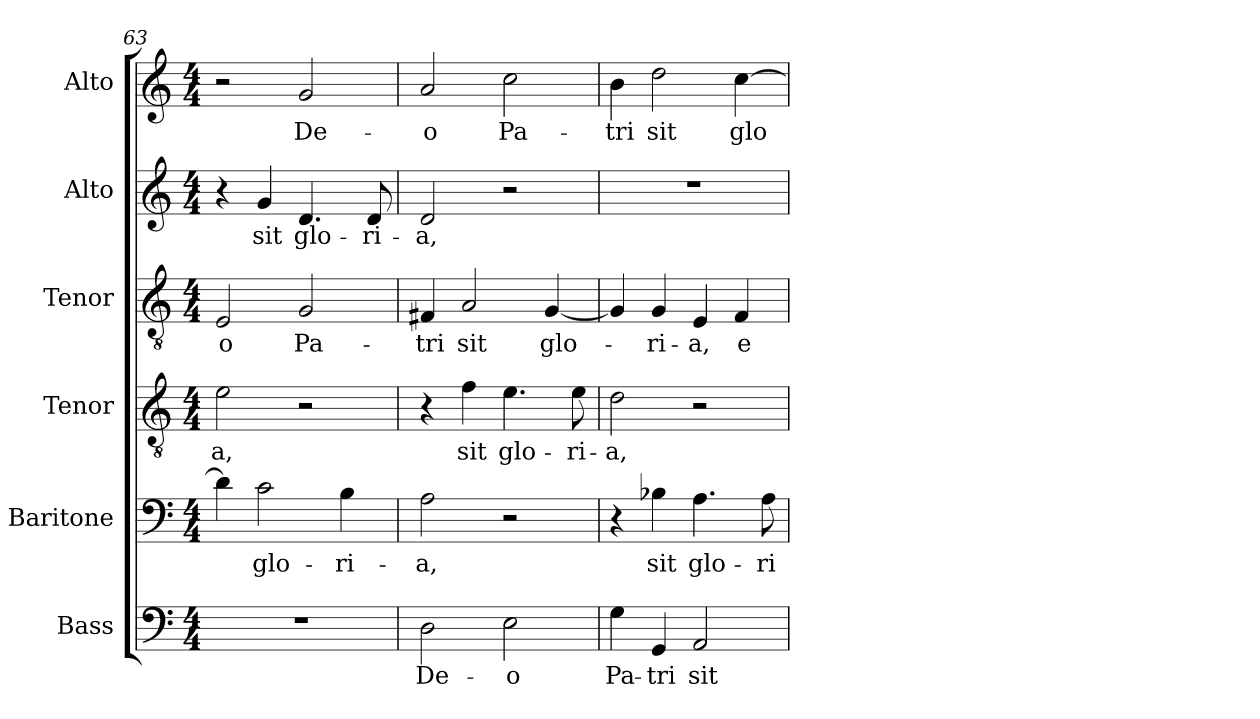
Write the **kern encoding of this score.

**kern	**text	**kern	**text	**kern	**text	**kern	**text	**kern	**text	**kern	**text
*part6	*part6	*part5	*part5	*part4	*part4	*part3	*part3	*part2	*part2	*part1	*part1
*staff6	*staff6	*staff5	*staff5	*staff4	*staff4	*staff3	*staff3	*staff2	*staff2	*staff1	*staff1
*I"Bass	*	*I"Baritone	*	*I"Tenor	*	*I"Tenor	*	*I"Alto	*	*I"Alto	*
*I'B.	*	*I'Bar.	*	*I'T.	*	*I'T.	*	*I'A.	*	*	*
*clefF4	*	*clefF4	*	*clefGv2	*	*clefGv2	*	*clefG2	*	*clefG2	*
*	*	*	*	*ITrd7c12	*	*ITrd7c12	*	*	*	*	*
*k[]	*	*k[]	*	*k[]	*	*k[]	*	*k[]	*	*k[]	*
*C:	*	*C:	*	*C:	*	*C:	*	*C:	*	*C:	*
*M4/4	*	*M4/4	*	*M4/4	*	*M4/4	*	*M4/4	*	*M4/4	*
=63	=63	=63	=63	=63	=63	=63	=63	=63	=63	=63	=63
!	!	!	!	!	!LO:LY:b:color=#000000	!	!	!	!	!	!
!	!	!	!	!	!	!	!LO:LY:b:color=#000000	!	!	!	!
1r	.	4di\]	.	2Ei\	-a,	2EEi/	-o	4r	.	2r	.
!	!	!	!LO:LY:b:color=#000000	!	!	!	!	!	!	!	!
!	!	!	!	!	!	!	!	!	!LO:LY:b:color=#000000	!	!
.	.	2ci\	glo-	.	.	.	.	4gi/	sit	.	.
!	!	!	!	!	!	!	!LO:LY:b:color=#000000	!	!	!	!
!	!	!	!	!	!	!	!	!	!LO:LY:b:color=#000000	!	!
!	!	!	!	!	!	!	!	!	!	!	!LO:LY:b:color=#000000
.	.	.	.	2r	.	2GGi/	Pa-	4.di/	glo-	2gi/	De-
!	!	!	!LO:LY:b:color=#000000	!	!	!	!	!	!	!	!
.	.	4Bi\	-ri-	.	.	.	.	.	.	.	.
!	!	!	!	!	!	!	!	!	!LO:LY:b:color=#000000	!	!
.	.	.	.	.	.	.	.	8di/	-ri-	.	.
!!LO:LB:g=z
=64	=64	=64	=64	=64	=64	=64	=64	=64	=64	=64	=64
!	!LO:LY:b:color=#000000	!	!	!	!	!	!	!	!	!	!
!	!	!	!LO:LY:b:color=#000000	!	!	!	!	!	!	!	!
!	!	!	!	!	!	!	!LO:LY:b:color=#000000	!	!	!	!
!	!	!	!	!	!	!	!	!	!LO:LY:b:color=#000000	!	!
!	!	!	!	!	!	!	!	!	!	!	!LO:LY:b:color=#000000
2Di\	De-	2Ai\	-a,	4r	.	4FF#Xi/	-tri	2di/	-a,	2ai/	-o
!	!	!	!	!	!LO:LY:b:color=#000000	!	!	!	!	!	!
!	!	!	!	!	!	!	!LO:LY:b:color=#000000	!	!	!	!
.	.	.	.	4Fi\	sit	2AAi/	sit	.	.	.	.
!	!LO:LY:b:color=#000000	!	!	!	!	!	!	!	!	!	!
!	!	!	!	!	!LO:LY:b:color=#000000	!	!	!	!	!	!
!	!	!	!	!	!	!	!	!	!	!	!LO:LY:b:color=#000000
2Ei\	-o	2r	.	4.Ei\	glo-	.	.	2r	.	2cci\	Pa-
!	!	!	!	!	!	!	!LO:LY:b:color=#000000	!	!	!	!
.	.	.	.	.	.	[4GGi/	glo-	.	.	.	.
!	!	!	!	!	!LO:LY:b:color=#000000	!	!	!	!	!	!
.	.	.	.	8Ei\	-ri-	.	.	.	.	.	.
=65	=65	=65	=65	=65	=65	=65	=65	=65	=65	=65	=65
!	!LO:LY:b:color=#000000	!	!	!	!	!	!	!	!	!	!
!	!	!	!	!	!LO:LY:b:color=#000000	!	!	!	!	!	!
!	!	!	!	!	!	!	!	!	!	!	!LO:LY:b:color=#000000
4Gi\	Pa-	4r	.	2Di\	-a,	4GGi/]	.	1r	.	4bi\	-tri
!	!LO:LY:b:color=#000000	!	!	!	!	!	!	!	!	!	!
!	!	!	!LO:LY:b:color=#000000	!	!	!	!	!	!	!	!
!	!	!	!	!	!	!	!LO:LY:b:color=#000000	!	!	!	!
!	!	!	!	!	!	!	!	!	!	!	!LO:LY:b:color=#000000
4GGi/	-tri	4B-Xi\	sit	.	.	4GGi/	-ri-	.	.	2ddi\	sit
!	!LO:LY:b:color=#000000	!	!	!	!	!	!	!	!	!	!
!	!	!	!LO:LY:b:color=#000000	!	!	!	!	!	!	!	!
!	!	!	!	!	!	!	!LO:LY:b:color=#000000	!	!	!	!
2AAi/	sit	4.Ai\	glo-	2r	.	4EEi/	-a,	.	.	.	.
!	!	!	!	!	!	!	!LO:LY:b:color=#000000	!	!	!	!
!	!	!	!	!	!	!	!	!	!	!	!LO:LY:b:color=#000000
.	.	.	.	.	.	4FFi/	e-	.	.	[4cci\	glo-
!	!	!	!LO:LY:b:color=#000000	!	!	!	!	!	!	!	!
.	.	8Ai\	-ri-	.	.	.	.	.	.	.	.
=	=	=	=	=	=	=	=	=	=	=	=
*-	*-	*-	*-	*-	*-	*-	*-	*-	*-	*-	*-
